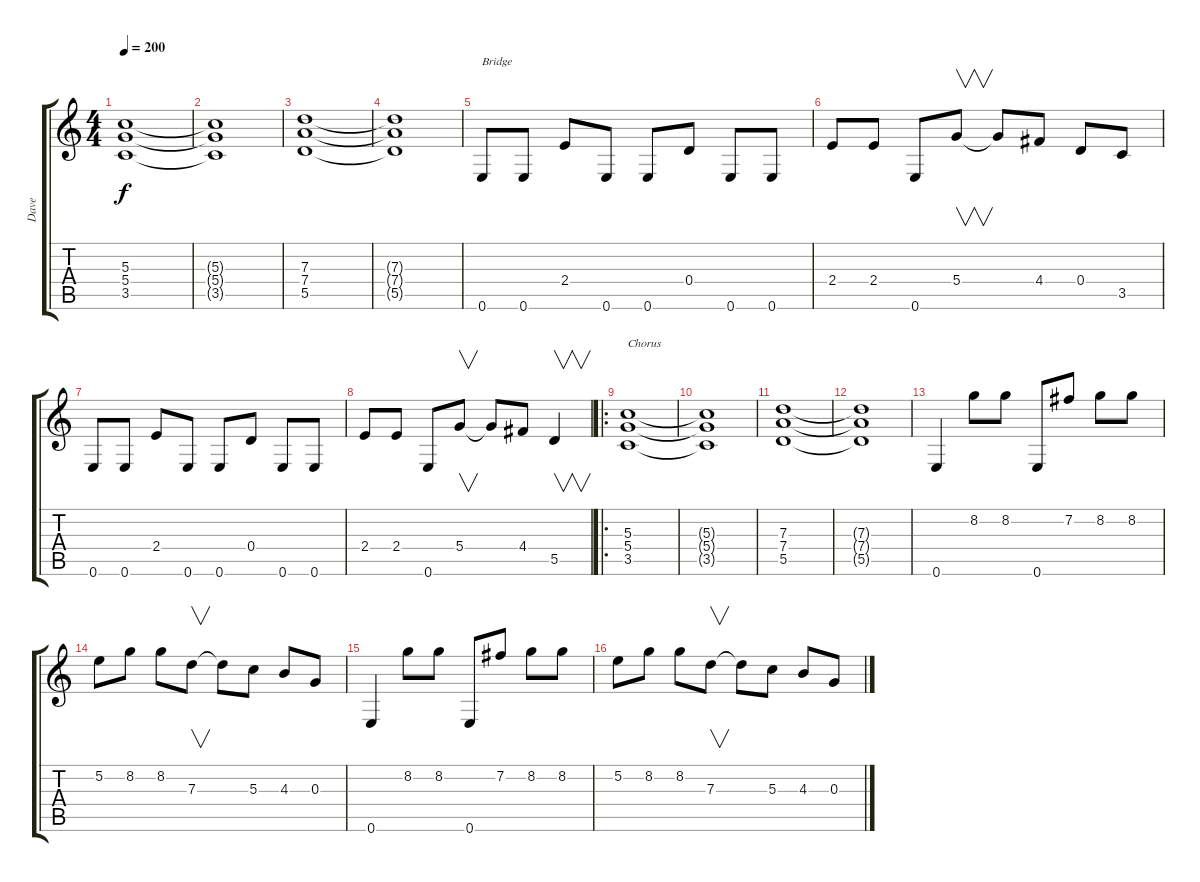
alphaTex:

\track ("Dave" "Dave") {instrument distortionguitar}
\staff {score tabs}
\tuning (E4 B3 G3 D3 A2 E2) {hide}
\ts (4 4)
\tempo 200
\clef g2
\ks c
(5.3 5.4 3.5).1{dy f} |
(5.3{t} 5.4{t} 3.5{t}).1 |
(7.3 7.4 5.5).1 |
(7.3{t} 7.4{t} 5.5{t}).1 |
0.6.8{txt "Bridge" volume 14} 0.6.8 2.4.8 0.6.8 0.6.8 0.4.8 0.6.8 0.6.8 |
2.4.8 2.4.8 0.6.8 5.4.8{v} 5.4{t}.8 4.4.8 0.4.8 3.5.8 |
0.6.8 0.6.8 2.4.8 0.6.8 0.6.8 0.4.8 0.6.8 0.6.8 |
2.4.8 2.4.8 0.6.8 5.4.8{v} 5.4{t}.8 4.4.8 5.5.4{v} |
\ro
(5.3 5.4 3.5).1{txt "Chorus"} |
(5.3{t} 5.4{t} 3.5{t}).1 |
(7.3 7.4 5.5).1 |
(7.3{t} 7.4{t} 5.5{t}).1 |
0.6.4 8.2.8 8.2.8 0.6.8 7.2.8 8.2.8 8.2.8 |
5.2.8 8.2.8 8.2.8 7.3.8{v} 7.3{t}.8 5.3.8 4.3.8 0.3.8 |
0.6.4 8.2.8 8.2.8 0.6.8 7.2.8 8.2.8 8.2.8 |
5.2.8 8.2.8 8.2.8 7.3.8{v} 7.3{t}.8 5.3.8 4.3.8 0.3.8
